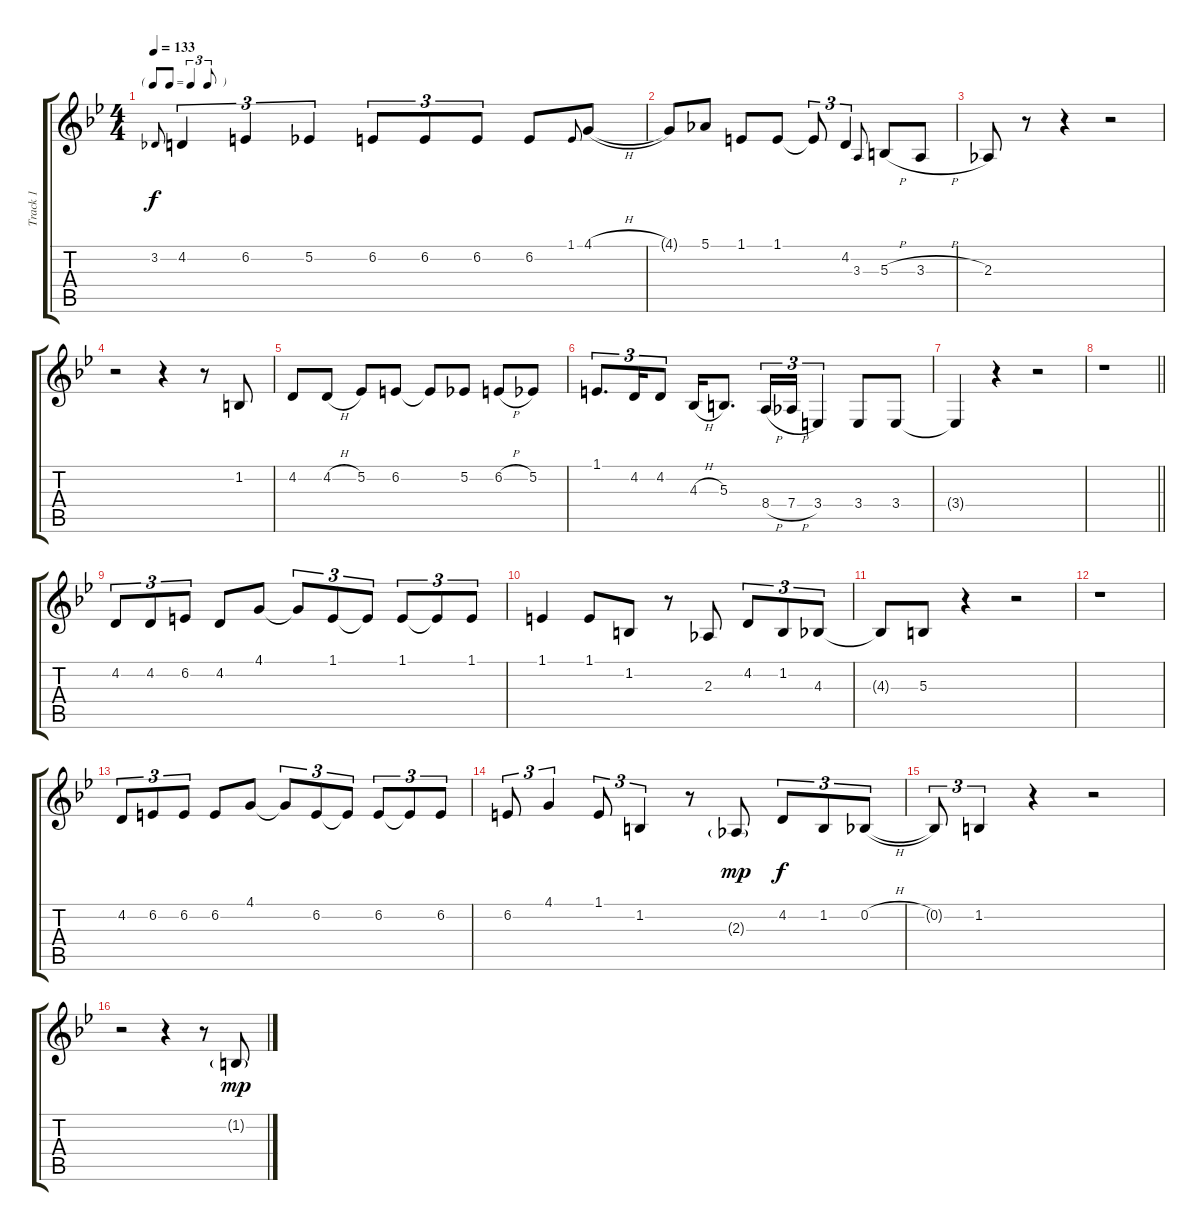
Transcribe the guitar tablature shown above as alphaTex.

\track ("Track 1" "Track 1") {instrument altosax}
\staff {score tabs}
\tuning (Eb4 Bb3 Gb3 Db3 Ab2 Eb2) {hide}
\ts (4 4)
\tf triplet8th
\tempo 133
\clef g2
\ks bb
3.2.8{gr onbeat dy f} 4.2.4{tu (3 2)} 6.2.4{tu (3 2)} 5.2.4{tu (3 2)} 6.2.8{tu (3 2)} 6.2.8{tu (3 2)} 6.2.8{tu (3 2)} 6.2.8 1.1.8{gr onbeat} 4.1{h}.8 |
4.1{t}.8 5.1.8 1.1.8 1.1.8 1.1{t}.8{tu (3 2)} 4.2.4{tu (3 2)} 3.3.8{gr onbeat} 5.3{h}.8 3.3{h}.8 |
2.3.8 r.8 r.4 r.2 |
r.2 r.4 r.8 1.2.8 |
4.2.8 4.2{h}.8 5.2.8 6.2.8 6.2{t}.8 5.2.8 6.2{h}.8 5.2.8 |
1.1.8{d tu (3 2)} 4.2.16{tu (3 2)} 4.2.8{tu (3 2)} 4.3{h}.16 5.3.8{d} 8.4{h}.16{tu (3 2)} 7.4{h}.16{tu (3 2)} 3.4.4{tu (3 2)} 3.4.8 3.4.8 |
3.4{t}.4 r.4 r.2 |
\barLineRight lightlight
r.1 |
4.2.8{tu (3 2)} 4.2.8{tu (3 2)} 6.2.8{tu (3 2)} 4.2.8 4.1.8 4.1{t}.8{tu (3 2)} 1.1.8{tu (3 2)} 1.1{t}.8{tu (3 2)} 1.1.8{tu (3 2)} 1.1{t}.8{tu (3 2)} 1.1.8{tu (3 2)} |
1.1.4 1.1.8 1.2.8 r.8 2.3.8 4.2.8{tu (3 2)} 1.2.8{tu (3 2)} 4.3.8{tu (3 2)} |
4.3{t}.8 5.3.8 r.4 r.2 |
r.1 |
4.2.8{tu (3 2)} 6.2.8{tu (3 2)} 6.2.8{tu (3 2)} 6.2.8 4.1.8 4.1{t}.8{tu (3 2)} 6.2.8{tu (3 2)} 6.2{t}.8{tu (3 2)} 6.2.8{tu (3 2)} 6.2{t}.8{tu (3 2)} 6.2.8{tu (3 2)} |
6.2.8{tu (3 2)} 4.1.4{tu (3 2)} 1.1.8{tu (3 2)} 1.2.4{tu (3 2)} r.8 2.3{g}.8{dy mp} 4.2.8{tu (3 2) dy f} 1.2.8{tu (3 2)} 0.2{h}.8{tu (3 2)} |
0.2{t}.8{tu (3 2)} 1.2.4{tu (3 2)} r.4 r.2 |
r.2 r.4 r.8 1.2{g}.8{dy mp}
